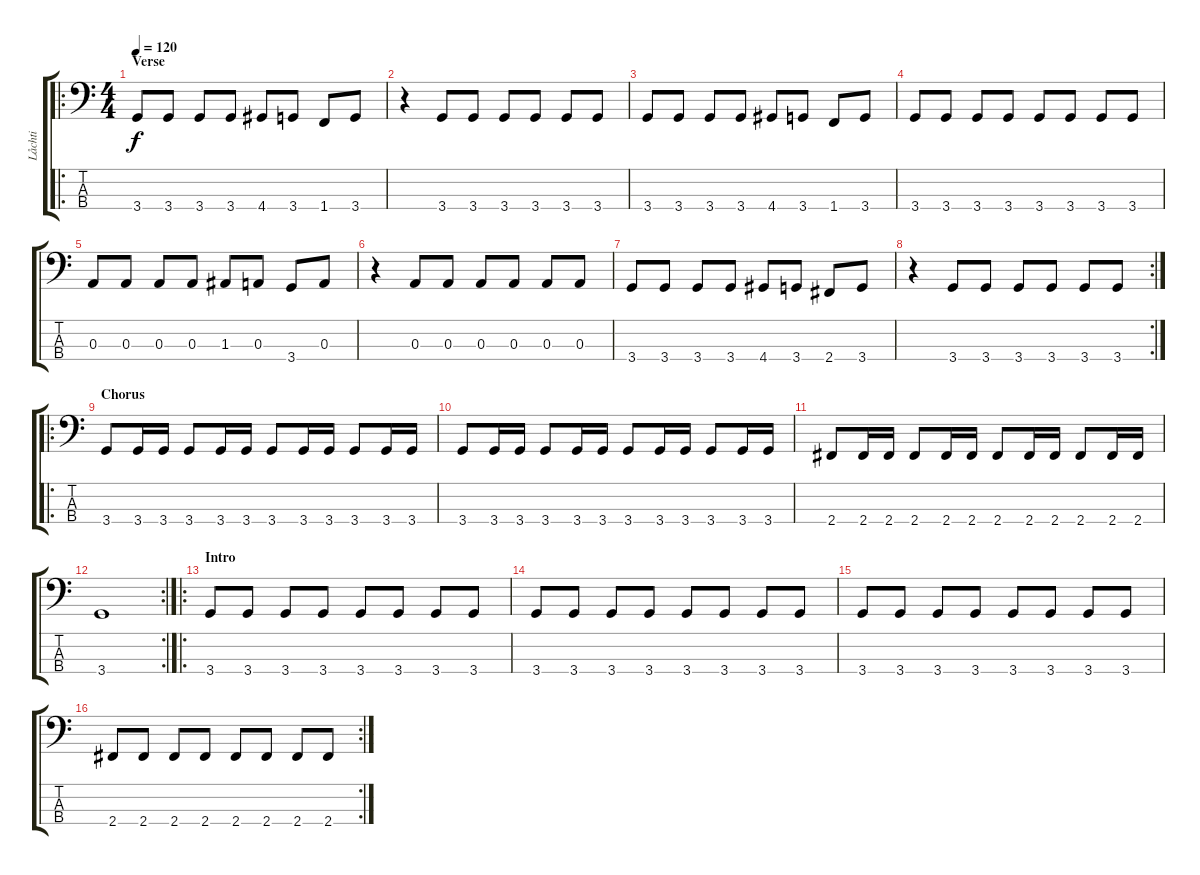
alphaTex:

\track ("Låchti" "Låchti") {instrument electricbassfinger}
\staff {score tabs}
\tuning (G2 D2 A1 E1) {hide}
\ro
\ts (4 4)
\section ("" "Verse")
\tempo 120
\clef f4
\ks c
3.4.8{dy f} 3.4.8 3.4.8 3.4.8 4.4.8 3.4.8 1.4.8 3.4.8 |
r.4 3.4.8 3.4.8 3.4.8 3.4.8 3.4.8 3.4.8 |
3.4.8 3.4.8 3.4.8 3.4.8 4.4.8 3.4.8 1.4.8 3.4.8 |
3.4.8 3.4.8 3.4.8 3.4.8 3.4.8 3.4.8 3.4.8 3.4.8 |
0.3.8 0.3.8 0.3.8 0.3.8 1.3.8 0.3.8 3.4.8 0.3.8 |
r.4 0.3.8 0.3.8 0.3.8 0.3.8 0.3.8 0.3.8 |
3.4.8 3.4.8 3.4.8 3.4.8 4.4.8 3.4.8 2.4.8 3.4.8 |
\rc 2
r.4 3.4.8 3.4.8 3.4.8 3.4.8 3.4.8 3.4.8 |
\ro
\section ("" "Chorus")
3.4.8 3.4.16 3.4.16 3.4.8 3.4.16 3.4.16 3.4.8 3.4.16 3.4.16 3.4.8 3.4.16 3.4.16 |
3.4.8 3.4.16 3.4.16 3.4.8 3.4.16 3.4.16 3.4.8 3.4.16 3.4.16 3.4.8 3.4.16 3.4.16 |
2.4.8 2.4.16 2.4.16 2.4.8 2.4.16 2.4.16 2.4.8 2.4.16 2.4.16 2.4.8 2.4.16 2.4.16 |
\rc 2
3.4.1 |
\ro
\section ("" "Intro")
3.4.8 3.4.8 3.4.8 3.4.8 3.4.8 3.4.8 3.4.8 3.4.8 |
3.4.8 3.4.8 3.4.8 3.4.8 3.4.8 3.4.8 3.4.8 3.4.8 |
3.4.8 3.4.8 3.4.8 3.4.8 3.4.8 3.4.8 3.4.8 3.4.8 |
\rc 2
2.4.8 2.4.8 2.4.8 2.4.8 2.4.8 2.4.8 2.4.8 2.4.8
